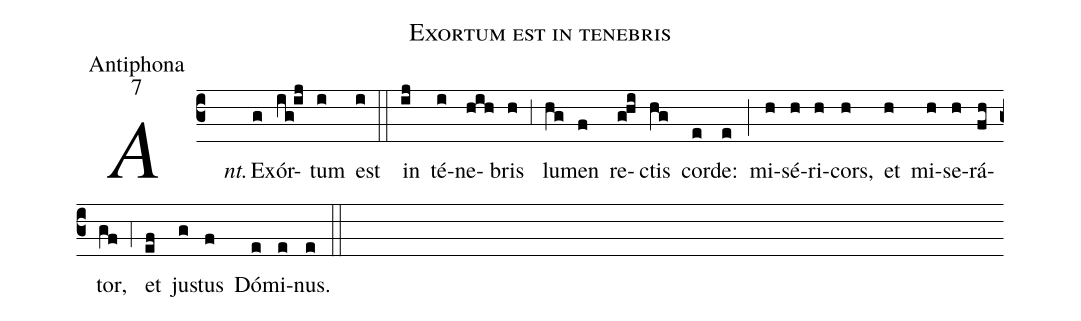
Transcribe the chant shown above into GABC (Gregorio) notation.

name:Exortum est in tenebris;
office-part:Antiphona;
mode:7;
%%
(c3) <i>Ant.</i>() Ex(g)ór(ig!ij)tum(i) est(i) (::) in(ij) té(i)ne(hih)bris(h) (;3) lu(hg)men(f) re(g!hi)ctis(hg) cor(e)de:(e) (;) mi(h)sé(h)ri(h)cors,(h) et(h) mi(h)se(h)rá(fh)tor,(gf) (;4) et(ef) ju(g)stus(f) Dó(e)mi(e)nus.(e) (::)
